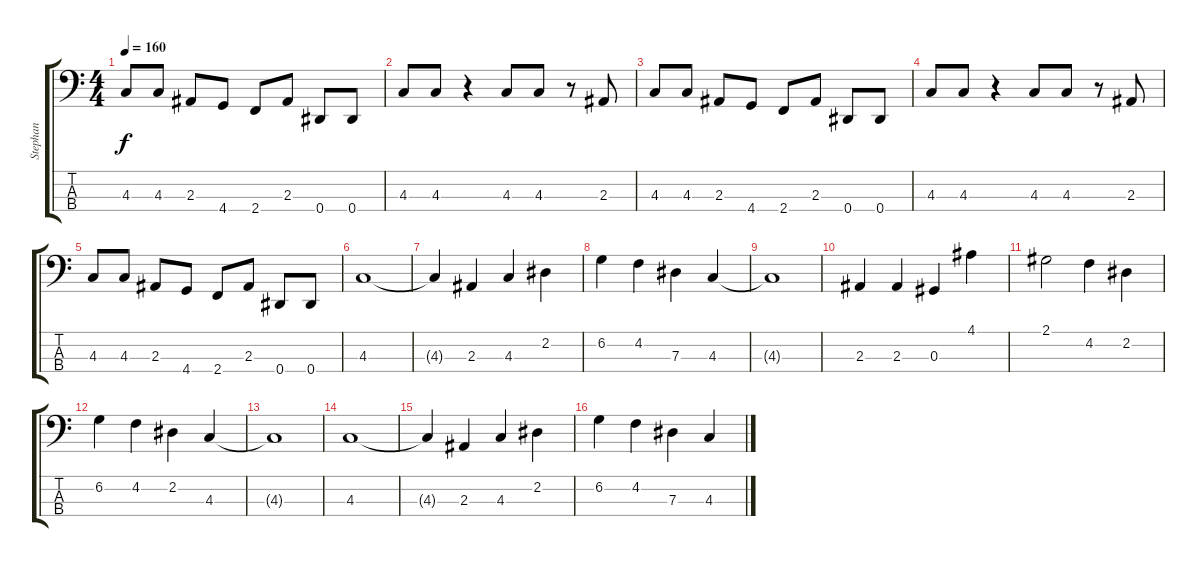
\track ("Stephan" "Stephan") {instrument electricbassfinger}
\staff {score tabs}
\tuning (Gb2 Db2 Ab1 Eb1) {hide}
\ts (4 4)
\tempo 160
\clef f4
\ks c
4.3.8{dy f} 4.3.8 2.3.8 4.4.8 2.4.8 2.3.8 0.4.8 0.4.8 |
4.3.8 4.3.8 r.4 4.3.8 4.3.8 r.8 2.3.8 |
4.3.8 4.3.8 2.3.8 4.4.8 2.4.8 2.3.8 0.4.8 0.4.8 |
4.3.8 4.3.8 r.4 4.3.8 4.3.8 r.8 2.3.8 |
4.3.8 4.3.8 2.3.8 4.4.8 2.4.8 2.3.8 0.4.8 0.4.8 |
4.3.1 |
4.3{t}.4 2.3.4 4.3.4 2.2.4 |
6.2.4 4.2.4 7.3.4 4.3.4 |
4.3{t}.1 |
2.3.4 2.3.4 0.3.4 4.1.4 |
2.1.2 4.2.4 2.2.4 |
6.2.4 4.2.4 2.2.4 4.3.4 |
4.3{t}.1 |
4.3.1 |
4.3{t}.4 2.3.4 4.3.4 2.2.4 |
6.2.4 4.2.4 7.3.4 4.3.4
